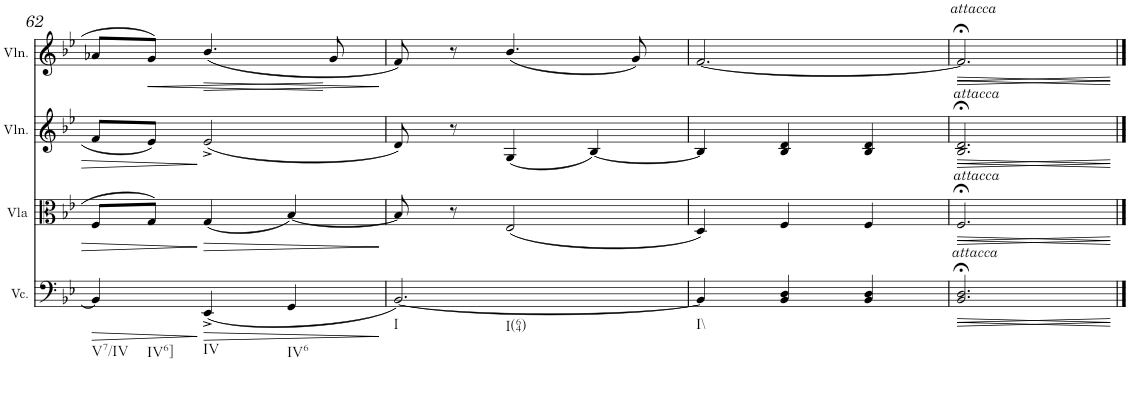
**kern	**dynam	**kern	**dynam	**kern	**dynam	**kern	**dynam
*part4	*part4	*part3	*part3	*part2	*part2	*part1	*part1
*staff4	*staff4	*staff3	*staff3	*staff2	*staff2	*staff1	*staff1
*I"Violoncello	*	*I"Viola	*	*I"Violin	*	*I"Violin	*
*I'Vc.	*	*I'Vla	*	*I'Vln.	*	*I'Vln.	*
!!LO:PB:g=z
*clefF4	*	*clefC3	*	*clefG2	*	*clefG2	*
*k[b-e-]	*	*k[b-e-]	*	*k[b-e-]	*	*k[b-e-]	*
*M3/4	*	*M3/4	*	*M3/4	*	*M3/4	*
=62	=62	=62	=62	=62	=62	=62	=62
!LO:TX:b:t=V7/IV	!	!	!	!	!	!	!
!LO:TX:b:t=IV6]	!	!	!	!	!	!	!
!	!LO:HP:b	!	!	!	!	!	!
4BB-/]	>	8F/L	.	8f/L	.	8a-X/L	.
!	!	!	!	!	!	!	!LO:HP:b
.	.	8G/J	.	8e-/J	.	8g/J	<
!LO:TX:b:t=IV	!	!	!	!	!	!	!
!	!LO:HP:n=1:b	!	!LO:HP:b	!	!	!	!LO:HP:b
(<4EE-^/	] >	(<4G/	>	(<2e-^/	.	(<4.b-/	>
!LO:TX:b:t=IV6	!	!	!	!	!	!	!
4GG/	.	[4B-/)	.	.	.	.	.
.	.	.	.	.	.	8g/	[
.	]	.	]	.	.	.	]
=63	=63	=63	=63	=63	=63	=63	=63
!LO:TX:b:t=I	!	!	!	!	!	!	!
!LO:TX:b:t=I(64)	!	!	!	!	!	!	!
[2.BB-/)	.	8B-/]	.	8d/)	.	8f/)	.
.	.	8r	.	8r	.	8r	.
.	.	(<2E-/	.	(<4G/	.	(<4.b-/	.
.	.	.	.	[4B-/)	.	.	.
.	.	.	.	.	.	8g/)	.
=64	=64	=64	=64	=64	=64	=64	=64
!LO:TX:b:t=I\\	!	!	!	!	!	!	!
4BB-/]	.	4D/)	.	4B-/]	.	[2.f/	.
4BB-/ 4D/	.	4F/	.	4B-/ 4d/	.	.	.
4BB-/ 4D/	.	4F/	.	4B-/ 4d/	.	.	.
=65	=65	=65	=65	=65	=65	=65	=65
!	!	!	!	!	!	!LO:TX:a:i:t=attacca	!
!	!	!	!	!LO:TX:a:i:t=attacca	!	!	!
!	!	!LO:TX:a:i:t=attacca	!	!	!	!	!
!LO:TX:a:i:t=attacca	!	!	!	!	!	!	!
!	!LO:HP:b	!	!	!	!	!	!
!	!LO:HP:n=1:b	!	!LO:HP:b	!	!LO:HP:b	!	!LO:HP:b
2.BB-/;< 2.D/;<	< >	2.F;</	>	2.B-/;< 2.d/;<	>	2.f;</]	>
.	[ ]	.	]	.	]	.	]
==	==	==	==	==	==	==	==
*-	*-	*-	*-	*-	*-	*-	*-
